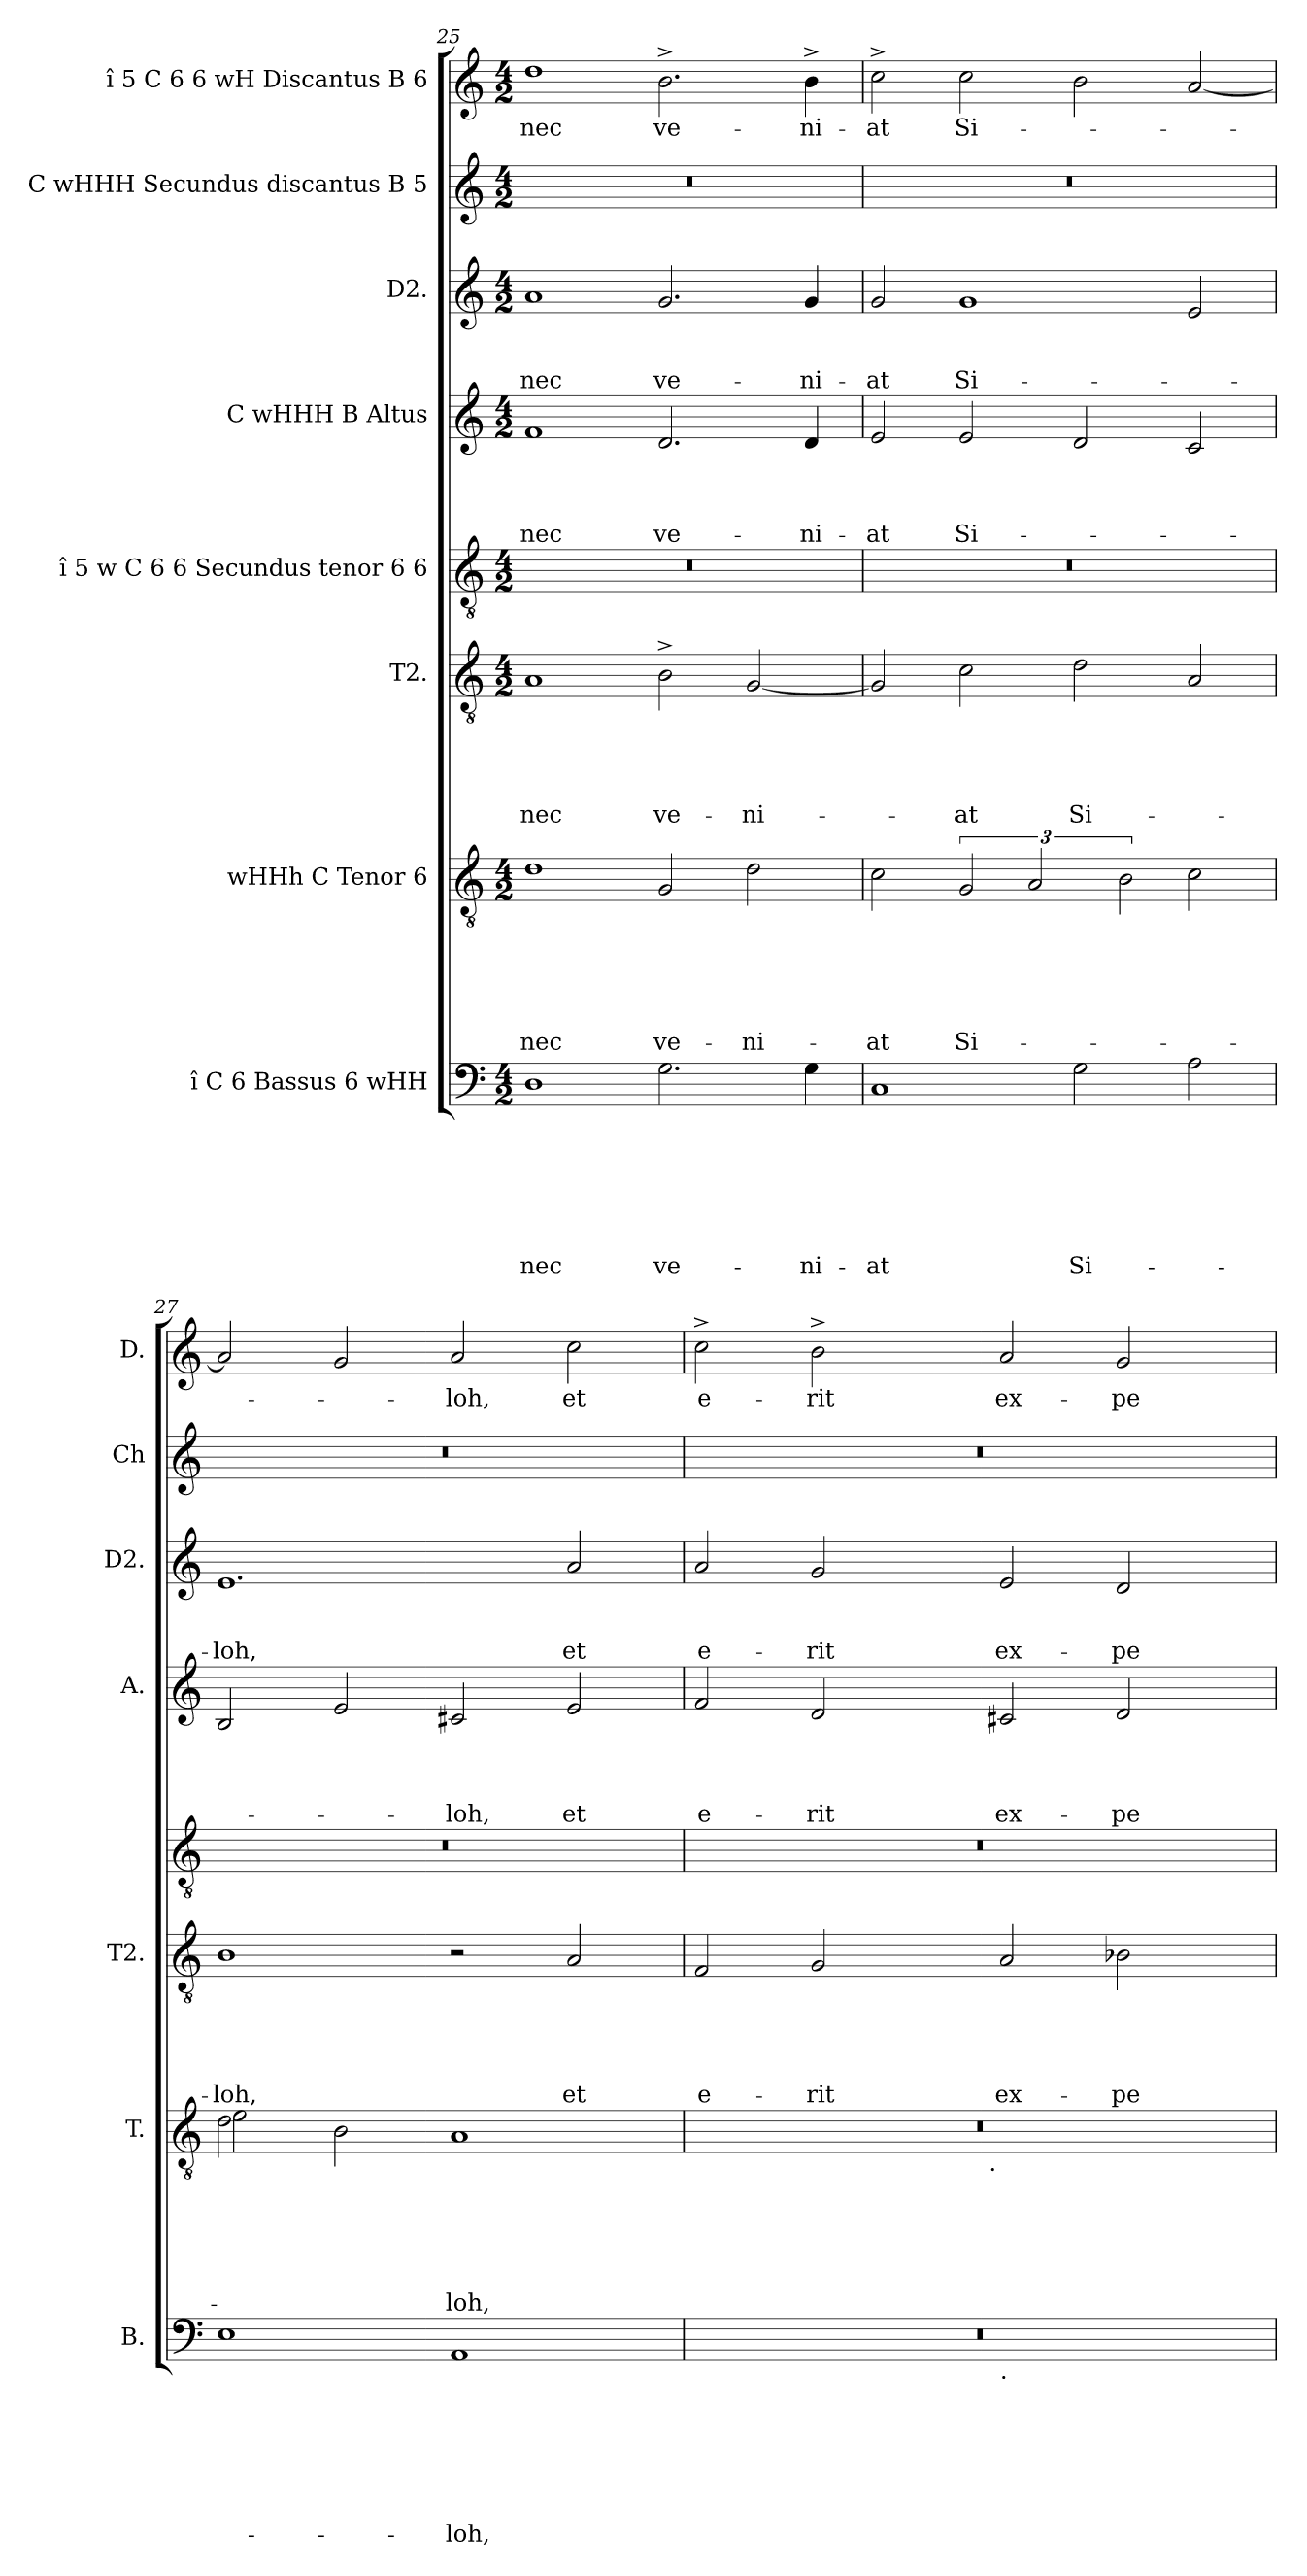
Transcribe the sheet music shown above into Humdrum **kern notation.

**kern	**text	**text	**text	**text	**text	**text	**text	**kern	**text	**text	**text	**text	**text	**text	**kern	**text	**text	**text	**text	**text	**kern	**kern	**text	**text	**text	**text	**kern	**text	**text	**text	**kern	**kern	**text
*part8	*part8	*part8	*part8	*part8	*part8	*part8	*part8	*part7	*part7	*part7	*part7	*part7	*part7	*part7	*part6	*part6	*part6	*part6	*part6	*part6	*part5	*part4	*part4	*part4	*part4	*part4	*part3	*part3	*part3	*part3	*part2	*part1	*part1
*staff8	*staff8	*staff8	*staff8	*staff8	*staff8	*staff8	*staff8	*staff7	*staff7	*staff7	*staff7	*staff7	*staff7	*staff7	*staff6	*staff6	*staff6	*staff6	*staff6	*staff6	*staff5	*staff4	*staff4	*staff4	*staff4	*staff4	*staff3	*staff3	*staff3	*staff3	*staff2	*staff1	*staff1
*I"î C 6 Bassus 6 wHH	*	*	*	*	*	*	*	*I"wHHh C Tenor 6	*	*	*	*	*	*	*I"T2.	*	*	*	*	*	*I"î 5 w C 6 6 Secundus tenor 6 6	*I"C wHHH B Altus	*	*	*	*	*I"D2.	*	*	*	*I"C wHHH Secundus discantus B 5	*I"î 5 C 6 6 wH Discantus B 6	*
*I'B.	*	*	*	*	*	*	*	*I'T.	*	*	*	*	*	*	*I'T2.	*	*	*	*	*	*	*I'A.	*	*	*	*	*I'D2.	*	*	*	*I'Ch	*I'D.	*
*clefF4	*	*	*	*	*	*	*	*clefGv2	*	*	*	*	*	*	*clefGv2	*	*	*	*	*	*clefGv2	*clefG2	*	*	*	*	*clefG2	*	*	*	*clefG2	*clefG2	*
*k[]	*	*	*	*	*	*	*	*k[]	*	*	*	*	*	*	*k[]	*	*	*	*	*	*k[]	*k[]	*	*	*	*	*k[]	*	*	*	*k[]	*k[]	*
*C:	*	*	*	*	*	*	*	*C:	*	*	*	*	*	*	*C:	*	*	*	*	*	*C:	*C:	*	*	*	*	*C:	*	*	*	*C:	*C:	*
*M4/2	*	*	*	*	*	*	*	*M4/2	*	*	*	*	*	*	*M4/2	*	*	*	*	*	*M4/2	*M4/2	*	*	*	*	*M4/2	*	*	*	*M4/2	*M4/2	*
=25	=25	=25	=25	=25	=25	=25	=25	=25	=25	=25	=25	=25	=25	=25	=25	=25	=25	=25	=25	=25	=25	=25	=25	=25	=25	=25	=25	=25	=25	=25	=25	=25	=25
!	!	!	!	!	!	!	!LO:LY:b	!	!	!	!	!	!	!LO:LY:b	!	!	!	!	!	!LO:LY:b	!	!	!	!	!	!LO:LY:b	!	!	!	!LO:LY:b	!	!	!LO:LY:b
1D	.	.	.	.	.	.	-nec	1d	.	.	.	.	.	-nec	1A	.	.	.	.	-nec	0r	1f	.	.	.	-nec	1a	.	.	-nec	0r	1dd	-nec
!	!	!	!	!	!	!	!LO:LY:b	!	!	!	!	!	!	!LO:LY:b	!	!	!	!	!	!LO:LY:b	!	!	!	!	!	!LO:LY:b	!	!	!	!LO:LY:b	!	!	!LO:LY:b
2.G\	.	.	.	.	.	.	ve-	2G/	.	.	.	.	.	ve-	2B^>\	.	.	.	.	ve-	.	2.d/	.	.	.	ve-	2.g/	.	.	ve-	.	2.b^>\	ve-
!	!	!	!	!	!	!	!	!	!	!	!	!	!	!LO:LY:b	!	!	!	!	!	!LO:LY:b	!	!	!	!	!	!	!	!	!	!	!	!	!
.	.	.	.	.	.	.	.	2d\	.	.	.	.	.	-ni-	[<2G/	.	.	.	.	-ni-	.	.	.	.	.	.	.	.	.	.	.	.	.
!	!	!	!	!	!	!	!LO:LY:b	!	!	!	!	!	!	!	!	!	!	!	!	!	!	!	!	!	!	!LO:LY:b	!	!	!	!LO:LY:b	!	!	!LO:LY:b
4G\	.	.	.	.	.	.	-ni-	.	.	.	.	.	.	.	.	.	.	.	.	.	.	4d/	.	.	.	-ni-	4g/	.	.	-ni-	.	4b^>\	-ni-
!!LO:LB:g=z
=26	=26	=26	=26	=26	=26	=26	=26	=26	=26	=26	=26	=26	=26	=26	=26	=26	=26	=26	=26	=26	=26	=26	=26	=26	=26	=26	=26	=26	=26	=26	=26	=26	=26
!	!	!	!	!	!	!	!LO:LY:b	!	!	!	!	!	!	!LO:LY:b	!	!	!	!	!	!	!	!	!	!	!	!LO:LY:b	!	!	!	!LO:LY:b	!	!	!LO:LY:b
1C	.	.	.	.	.	.	-at	2c\	.	.	.	.	.	-at	2G/]	.	.	.	.	.	0r	2e/	.	.	.	-at	2g/	.	.	-at	0r	2cc^>\	-at
!	!	!	!	!	!	!	!	!	!	!	!	!	!	!LO:LY:b	!	!	!	!	!	!LO:LY:b	!	!	!	!	!	!LO:LY:b	!	!	!	!LO:LY:b	!	!	!LO:LY:b
.	.	.	.	.	.	.	.	3G/	.	.	.	.	.	Si-	2c\	.	.	.	.	-at	.	2e/	.	.	.	Si-	1g	.	.	Si-	.	2cc\	Si-
.	.	.	.	.	.	.	.	3A/	.	.	.	.	.	.	.	.	.	.	.	.	.	.	.	.	.	.	.	.	.	.	.	.	.
!	!	!	!	!	!	!	!LO:LY:b	!	!	!	!	!	!	!	!	!	!	!	!	!LO:LY:b	!	!	!	!	!	!	!	!	!	!	!	!	!
2G\	.	.	.	.	.	.	Si-	.	.	.	.	.	.	.	2d\	.	.	.	.	Si-	.	2d/	.	.	.	.	.	.	.	.	.	2b\	.
.	.	.	.	.	.	.	.	3B\	.	.	.	.	.	.	.	.	.	.	.	.	.	.	.	.	.	.	.	.	.	.	.	.	.
2A\	.	.	.	.	.	.	.	2c\	.	.	.	.	.	.	2A/	.	.	.	.	.	.	2c/	.	.	.	.	2e/	.	.	.	.	[<2a/	.
=27	=27	=27	=27	=27	=27	=27	=27	=27	=27	=27	=27	=27	=27	=27	=27	=27	=27	=27	=27	=27	=27	=27	=27	=27	=27	=27	=27	=27	=27	=27	=27	=27	=27
*	*	*	*	*	*	*	*	*^	*	*	*	*	*	*	*	*	*	*	*	*	*	*	*	*	*	*	*	*	*	*	*	*	*
!	!	!	!	!	!	!	!	!	!	!	!	!	!	!	!	!	!	!	!	!	!LO:LY:b	!	!	!	!	!	!	!	!	!	!LO:LY:b	!	!	!
1E	.	.	.	.	.	.	.	2d<\	2e\	.	.	.	.	.	.	1B	.	.	.	.	-loh,	0r	2B/	.	.	.	.	1.e	.	.	-loh,	0r	2a/]	.
.	.	.	.	.	.	.	.	1.ryy	2B\	.	.	.	.	.	.	.	.	.	.	.	.	.	2e/	.	.	.	.	.	.	.	.	.	2g/	.
!	!	!	!	!	!	!	!LO:LY:b	!	!	!	!	!	!	!	!LO:LY:b	!	!	!	!	!	!	!	!	!	!	!	!LO:LY:b	!	!	!	!	!	!	!LO:LY:b
1AA	.	.	.	.	.	.	-loh,	.	1A	.	.	.	.	.	-loh,	2r	.	.	.	.	.	.	2c#X/	.	.	.	-loh,	.	.	.	.	.	2a/	-loh,
!	!	!	!	!	!	!	!	!	!	!	!	!	!	!	!	!	!	!	!	!	!LO:LY:b	!	!	!	!	!	!LO:LY:b	!	!	!	!LO:LY:b	!	!	!LO:LY:b
.	.	.	.	.	.	.	.	.	.	.	.	.	.	.	.	2A/	.	.	.	.	et	.	2e/	.	.	.	et	2a/	.	.	et	.	2cc\	et
=28	=28	=28	=28	=28	=28	=28	=28	=28	=28	=28	=28	=28	=28	=28	=28	=28	=28	=28	=28	=28	=28	=28	=28	=28	=28	=28	=28	=28	=28	=28	=28	=28	=28	=28
!	!	!	!	!	!	!	!	!	!	!	!	!	!	!	!	!	!	!	!	!	!LO:LY:b	!	!	!	!	!	!LO:LY:b	!	!	!	!LO:LY:b	!	!	!LO:LY:b
*^	*	*	*	*	*	*	*	*	*	*	*	*	*	*	*	*	*	*	*	*	*	*	*	*	*	*	*	*	*	*	*	*	*	*
0r	1ryy	.	.	.	.	.	.	.	0r	3%2ryy	.	.	.	.	.	.	2F/	.	.	.	.	e-	0r	2f/	.	.	.	e-	2a/	.	.	e-	0r	2cc^>\	e-
!	!	!	!	!	!	!	!	!	!	!	!	!	!	!	!	!	!	!	!	!	!	!LO:LY:b	!	!	!	!	!	!LO:LY:b	!	!	!	!LO:LY:b	!	!	!LO:LY:b
.	.	.	.	.	.	.	.	.	.	.	.	.	.	.	.	.	2G/	.	.	.	.	-rit	.	2d/	.	.	.	-rit	2g/	.	.	-rit	.	2b^>\	-rit
.	.	.	.	.	.	.	.	.	.	6ryy	.	.	.	.	.	.	.	.	.	.	.	.	.	.	.	.	.	.	.	.	.	.	.	.	.
.	.	.	.	.	.	.	.	.	.	12...ryy	.	.	.	.	.	.	.	.	.	.	.	.	.	.	.	.	.	.	.	.	.	.	.	.	.
!	!	!	!	!	!	!	!	!	!	!LO:TX:b:t=.	!	!	!	!	!	!	!	!	!	!	!	!	!	!	!	!	!	!	!	!	!	!	!	!	!
.	.	.	.	.	.	.	.	.	.	3%2ryy	.	.	.	.	.	.	.	.	.	.	.	.	.	.	.	.	.	.	.	.	.	.	.	.	.
!	!LO:TX:b:t=.	!	!	!	!	!	!	!	!	!	!	!	!	!	!	!	!	!	!	!	!	!	!	!	!	!	!	!	!	!	!	!	!	!	!
!	!	!	!	!	!	!	!	!	!	!	!	!	!	!	!	!	!	!	!	!	!	!LO:LY:b	!	!	!	!	!	!LO:LY:b	!	!	!	!LO:LY:b	!	!	!LO:LY:b
.	1ryy	.	.	.	.	.	.	.	.	.	.	.	.	.	.	.	2A/	.	.	.	.	ex-	.	2c#X/	.	.	.	ex-	2e/	.	.	ex-	.	2a/	ex-
!	!	!	!	!	!	!	!	!	!	!	!	!	!	!	!	!	!	!	!	!	!	!LO:LY:b	!	!	!	!	!	!LO:LY:b	!	!	!	!LO:LY:b	!	!	!LO:LY:b
.	.	.	.	.	.	.	.	.	.	.	.	.	.	.	.	.	2B-X\	.	.	.	.	-pe-	.	2d/	.	.	.	-pe-	2d/	.	.	-pe-	.	2g/	-pe-
.	.	.	.	.	.	.	.	.	.	3ryy	.	.	.	.	.	.	.	.	.	.	.	.	.	.	.	.	.	.	.	.	.	.	.	.	.
.	.	.	.	.	.	.	.	.	.	96ryy	.	.	.	.	.	.	.	.	.	.	.	.	.	.	.	.	.	.	.	.	.	.	.	.	.
*v	*v	*	*	*	*	*	*	*	*	*	*	*	*	*	*	*	*	*	*	*	*	*	*	*	*	*	*	*	*	*	*	*	*	*	*
*	*	*	*	*	*	*	*	*v	*v	*	*	*	*	*	*	*	*	*	*	*	*	*	*	*	*	*	*	*	*	*	*	*	*	*
=	=	=	=	=	=	=	=	=	=	=	=	=	=	=	=	=	=	=	=	=	=	=	=	=	=	=	=	=	=	=	=	=	=
*-	*-	*-	*-	*-	*-	*-	*-	*-	*-	*-	*-	*-	*-	*-	*-	*-	*-	*-	*-	*-	*-	*-	*-	*-	*-	*-	*-	*-	*-	*-	*-	*-	*-
